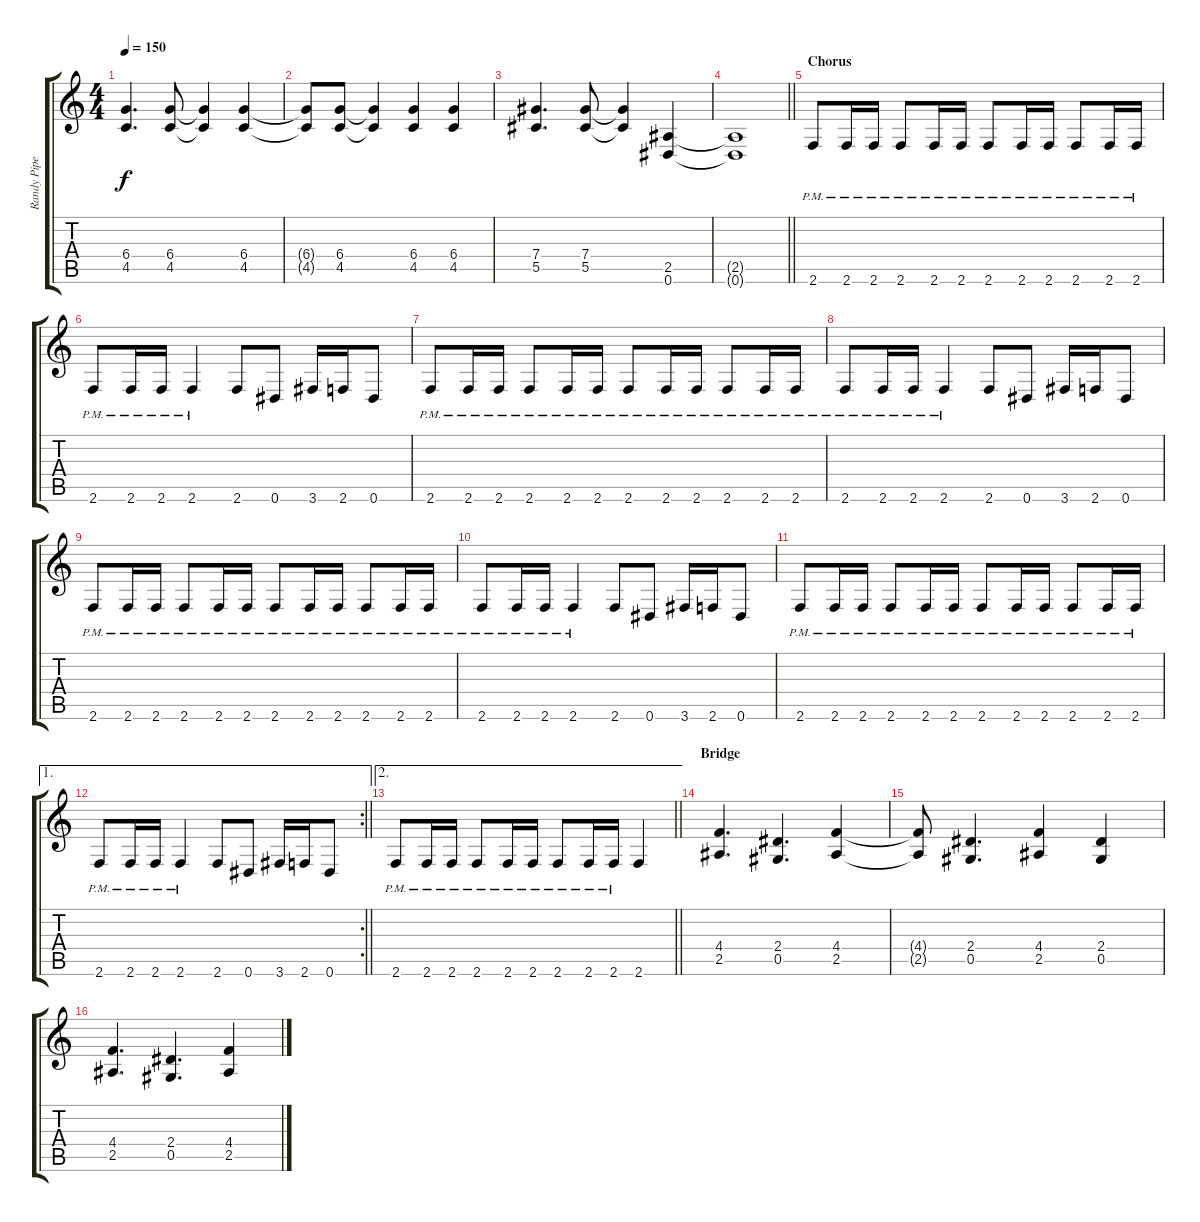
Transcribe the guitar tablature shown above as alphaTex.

\track ("Randy Piper (rythm / solo)" "Randy Pipe") {instrument distortionguitar}
\staff {score tabs}
\tuning (Eb4 Bb3 Gb3 Db3 Ab2 Eb2) {hide}
\ts (4 4)
\tempo 150
\clef g2
\ks c
(6.4 4.5).4{d dy f} (6.4 4.5).8 (6.4{t} 4.5{t}).4 (6.4 4.5).4 |
(6.4{t} 4.5{t}).8 (6.4 4.5).8 (6.4{t} 4.5{t}).4 (6.4 4.5).4 (6.4 4.5).4 |
(7.4 5.5).4{d} (7.4 5.5).8 (7.4{t} 5.5{t}).4 (2.5 0.6).4 |
\barLineRight lightlight
(2.5{t} 0.6{t}).1 |
\section ("" "Chorus")
2.6{pm}.8 2.6{pm}.16 2.6{pm}.16 2.6{pm}.8 2.6{pm}.16 2.6{pm}.16 2.6{pm}.8 2.6{pm}.16 2.6{pm}.16 2.6{pm}.8 2.6{pm}.16 2.6{pm}.16 |
2.6{pm}.8 2.6{pm}.16 2.6{pm}.16 2.6{pm}.4 2.6.8 0.6.8 3.6.16 2.6.16 0.6.8 |
2.6{pm}.8 2.6{pm}.16 2.6{pm}.16 2.6{pm}.8 2.6{pm}.16 2.6{pm}.16 2.6{pm}.8 2.6{pm}.16 2.6{pm}.16 2.6{pm}.8 2.6{pm}.16 2.6{pm}.16 |
2.6{pm}.8 2.6{pm}.16 2.6{pm}.16 2.6{pm}.4 2.6.8 0.6.8 3.6.16 2.6.16 0.6.8 |
2.6{pm}.8 2.6{pm}.16 2.6{pm}.16 2.6{pm}.8 2.6{pm}.16 2.6{pm}.16 2.6{pm}.8 2.6{pm}.16 2.6{pm}.16 2.6{pm}.8 2.6{pm}.16 2.6{pm}.16 |
2.6{pm}.8 2.6{pm}.16 2.6{pm}.16 2.6{pm}.4 2.6.8 0.6.8 3.6.16 2.6.16 0.6.8 |
2.6{pm}.8 2.6{pm}.16 2.6{pm}.16 2.6{pm}.8 2.6{pm}.16 2.6{pm}.16 2.6{pm}.8 2.6{pm}.16 2.6{pm}.16 2.6{pm}.8 2.6{pm}.16 2.6{pm}.16 |
\ae 1
\rc 2
\barLineRight lightlight
2.6{pm}.8 2.6{pm}.16 2.6{pm}.16 2.6{pm}.4 2.6.8 0.6.8 3.6.16 2.6.16 0.6.8 |
\ae 2
\barLineRight lightlight
2.6{pm}.8 2.6{pm}.16 2.6{pm}.16 2.6{pm}.8 2.6{pm}.16 2.6{pm}.16 2.6{pm}.8 2.6{pm}.16 2.6{pm}.16 2.6.4 |
\section ("" "Bridge")
(4.4 2.5).4{d} (2.4 0.5).4{d} (4.4 2.5).4 |
(4.4{t} 2.5{t}).8 (2.4 0.5).4{d} (4.4 2.5).4 (2.4 0.5).4 |
(4.4 2.5).4{d} (2.4 0.5).4{d} (4.4 2.5).4
